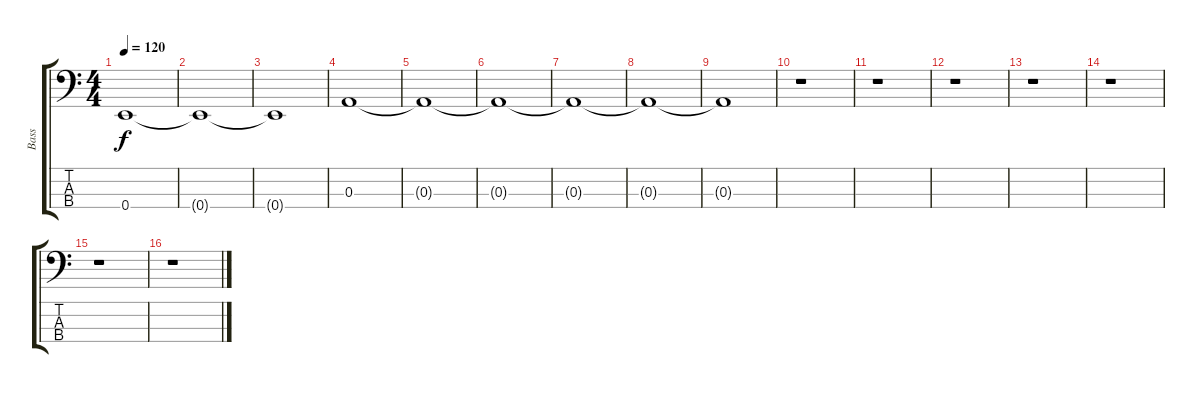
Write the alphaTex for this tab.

\track ("Bass" "Bass") {instrument electricbassfinger}
\staff {score tabs}
\tuning (G2 D2 A1 E1) {hide}
\ts (4 4)
\tempo 120
\clef f4
\ks c
0.4{t}.1{dy f} |
0.4{t}.1 |
0.4{t}.1 |
0.3.1 |
0.3{t}.1 |
0.3{t}.1 |
0.3{t}.1 |
0.3{t}.1 |
0.3{t}.1 |
r.1 |
r.1 |
r.1 |
r.1 |
r.1 |
r.1 |
r.1
